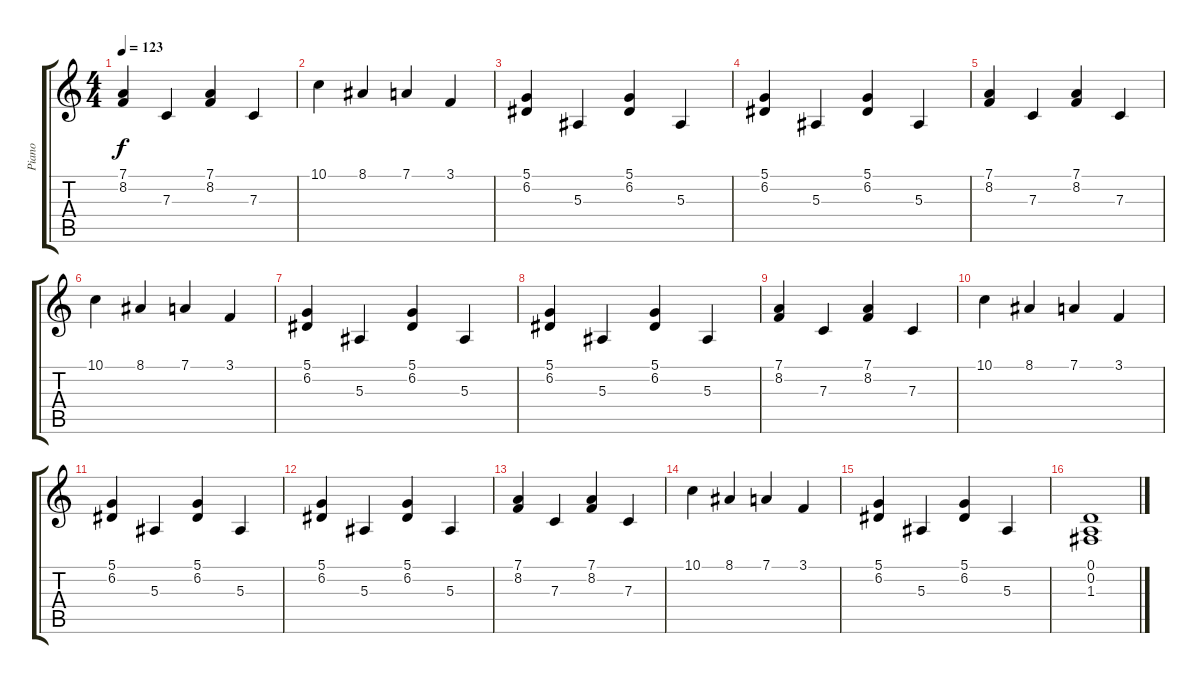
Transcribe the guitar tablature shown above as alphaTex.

\track ("Piano" "Piano") {instrument brightacousticpiano}
\staff {score tabs}
\tuning (D4 A3 F3 C3 G2 D2) {hide}
\ts (4 4)
\tempo 123
\clef g2
\ks c
(7.1 8.2).4{dy f} 7.3.4 (7.1 8.2).4 7.3.4 |
10.1.4 8.1.4 7.1.4 3.1.4 |
(5.1 6.2).4 5.3.4 (5.1 6.2).4 5.3.4 |
(5.1 6.2).4 5.3.4 (5.1 6.2).4 5.3.4 |
(7.1 8.2).4 7.3.4 (7.1 8.2).4 7.3.4 |
10.1.4 8.1.4 7.1.4 3.1.4 |
(5.1 6.2).4 5.3.4 (5.1 6.2).4 5.3.4 |
(5.1 6.2).4 5.3.4 (5.1 6.2).4 5.3.4 |
(7.1 8.2).4 7.3.4 (7.1 8.2).4 7.3.4 |
10.1.4 8.1.4 7.1.4 3.1.4 |
(5.1 6.2).4 5.3.4 (5.1 6.2).4 5.3.4 |
(5.1 6.2).4 5.3.4 (5.1 6.2).4 5.3.4 |
(7.1 8.2).4 7.3.4 (7.1 8.2).4 7.3.4 |
10.1.4 8.1.4 7.1.4 3.1.4 |
(5.1 6.2).4 5.3.4 (5.1 6.2).4 5.3.4 |
(0.1 0.2 1.3).1
